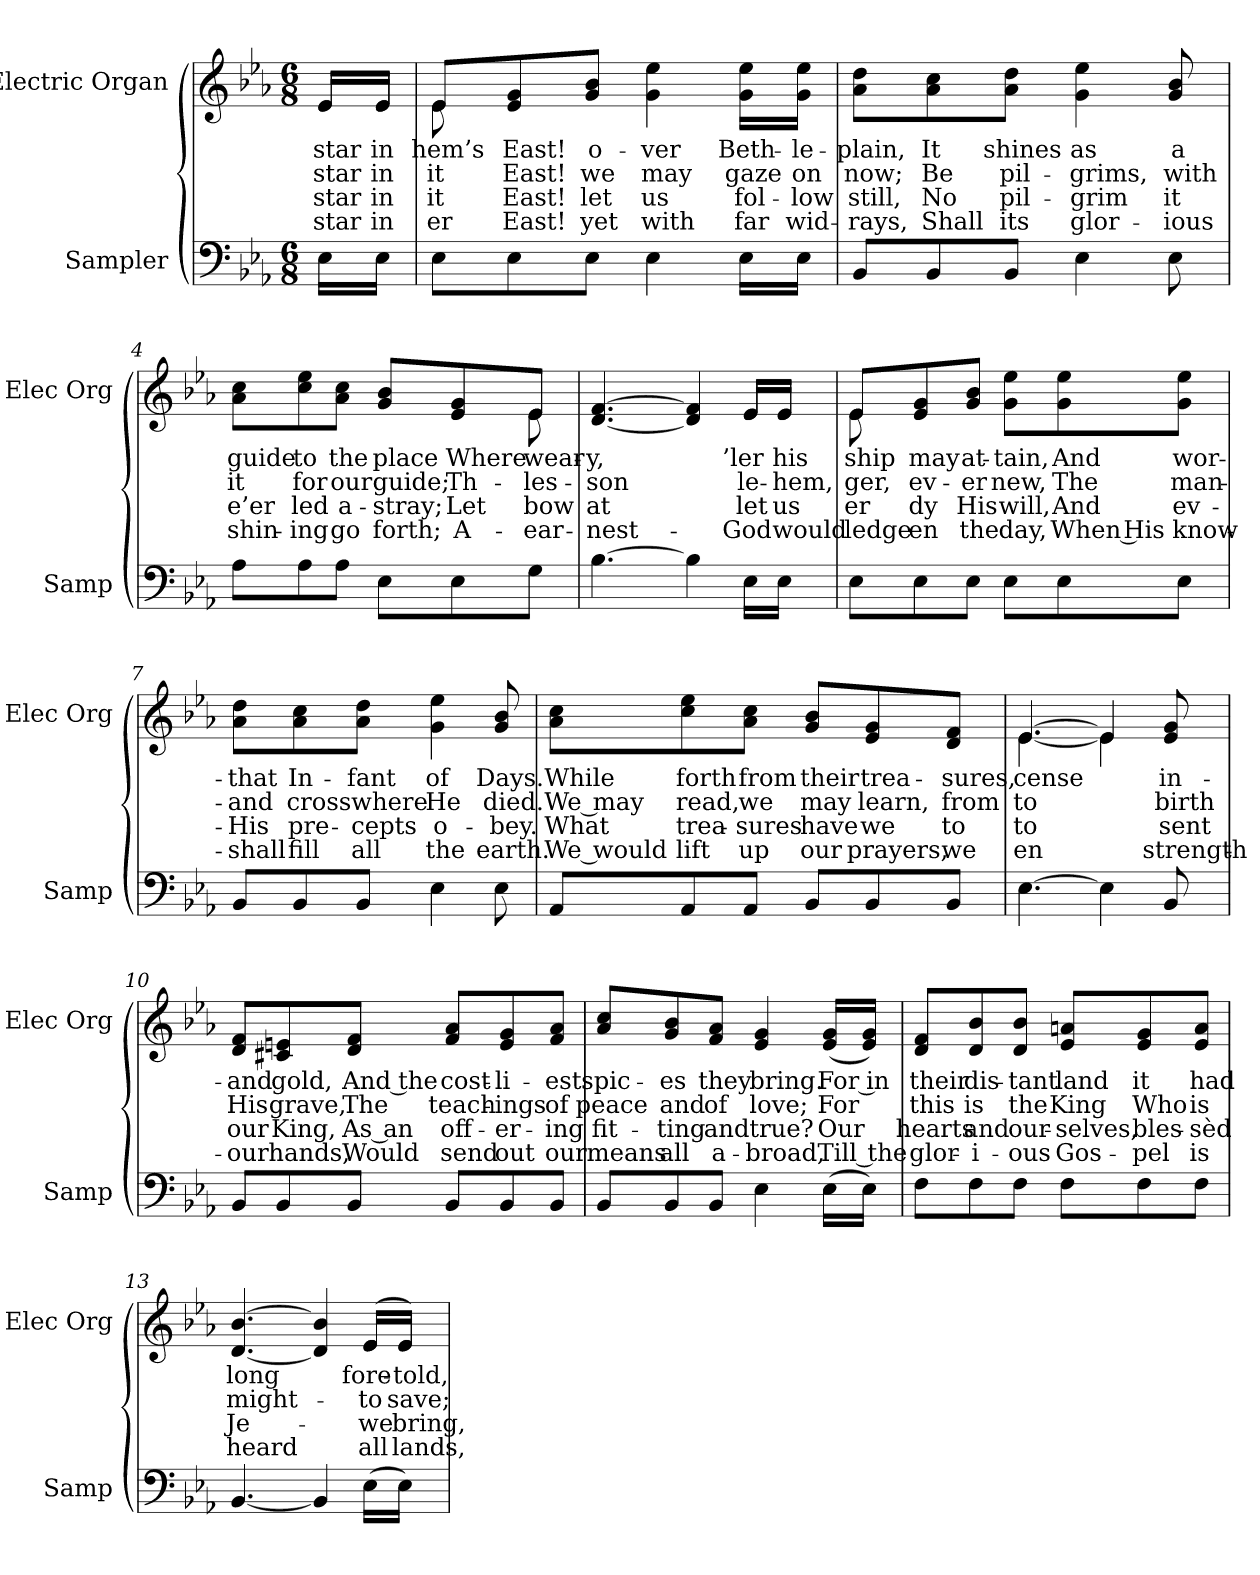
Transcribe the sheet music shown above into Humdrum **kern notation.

**kern	**kern	**text	**text	**text	**text
*part2	*part1	*part1	*part1	*part1	*part1
*staff2	*staff1	*staff1	*staff1	*staff1	*staff1
*I"Sampler	*I"Electric Organ	*	*	*	*
*I'Samp	*I'Elec Org	*	*	*	*
*clefF4	*clefG2	*	*	*	*
*k[b-e-a-]	*k[b-e-a-]	*	*	*	*
*E-:	*E-:	*	*	*	*
*M6/8	*M6/8	*	*	*	*
=1	=1	=1	=1	=1	=1
*	*^	*	*	*	*
16E-\LL	16e-/LL	16e-/LL	star	star	star	star
16E-\JJ	16e-/JJ	16e-/JJ	in	in	in	in
=2	=2	=2	=2	=2	=2	=2
8E-\L	8e-/L	8e-	-hem’s	it	it	-er
8E-\	8e-/ 8g/	2ryy	East!	East!	East!	East!
8E-\J	8g/ 8b-/J	.	o-	we	let	yet
4E-	4g 4ee-	.	-ver	may	us	with
16E-\LL	16g\ 16ee-\LL	8ryy	Beth-	gaze	fol-	far
16E-\JJ	16g\ 16ee-\JJ	.	-le-	on	-low	wid-
*	*v	*v	*	*	*	*
=3	=3	=3	=3	=3	=3
8BB-/L	8a-\ 8dd\L	plain,	now;	still,	rays,
8BB-/	8a-\ 8cc\	It	Be	No	Shall
8BB-/J	8a-\ 8dd\J	shines	pil-	pil-	its
4E-	4g 4ee-	as	-grims,	-grim	glor-
8E-	8g 8b-	a	with	it	-ious
=4	=4	=4	=4	=4	=4
*	*^	*	*	*	*
8A-\L	8a-\ 8cc\L	8ryy	guide	it	e’er	shin-
*	*v	*v	*	*	*	*
8A-\	8cc\ 8ee-\	to	for	led	-ing
8A-\J	8a-\ 8cc\J	the	our	a-	go
8E-\L	8g/ 8b-/L	place	guide;	-stray;	forth;
8E-\	8e-/ 8g/	Where	Th-	Let	A-
*	*^	*	*	*	*
8G\J	8e-/J	8e-	wear-	les-	bow	ear-
=5	=5	=5	=5	=5	=5	=5
[4.B-	[4.d [4.f	8ryy	-y,	-son	at	-nest-
*	*v	*v	*	*	*	*
4B-]	4d] 4f]	.	.	.	.
*	*^	*	*	*	*
16E-\LL	16e-/LL	16e-/LL	-’ler	-le-	let	God
16E-\JJ	16e-/JJ	16e-/JJ	his	-hem,	us	would
=6	=6	=6	=6	=6	=6	=6
8E-\L	8e-/L	8e-	-ship	-ger,	-er	-ledge
8E-\	8e-/ 8g/	2ryy	may	ev-	-dy	-en
8E-\J	8g/ 8b-/J	.	at-	-er	His	the
8E-\L	8g\ 8ee-\L	.	-tain,	new,	will,	day,
8E-\	8g\ 8ee-\	.	And	The	And	When His
8E-\J	8g\ 8ee-\J	8ryy	wor-	man-	ev-	know-
*	*v	*v	*	*	*	*
=7	=7	=7	=7	=7	=7
8BB-/L	8a-\ 8dd\L	that	and	His	shall
8BB-/	8a-\ 8cc\	In-	cross	pre-	fill
8BB-/J	8a-\ 8dd\J	-fant	where	-cepts	all
4E-	4g 4ee-	of	He	o-	the
8E-	8g 8b-	Days.	died.	-bey.	earth.
=8	=8	=8	=8	=8	=8
8AA-/L	8a-\ 8cc\L	While	We may	What	We would
8AA-/	8cc\ 8ee-\	forth	read,	trea-	lift
8AA-/J	8a-\ 8cc\J	from	we	-sures	up
8BB-/L	8g/ 8b-/L	their	may	have	our
8BB-/	8e-/ 8g/	trea-	learn,	we	prayers,
8BB-/J	8d/ 8f/J	-sures,	from	to	we
=9	=9	=9	=9	=9	=9
*	*^	*	*	*	*
[4.E-	[4.e-/	[4.e-	-cense	to	to	-en
4E-]	4e-/]	4e-]	.	.	.	.
8BB-	8e- 8g	8ryy	-in-	birth	-sent	strength-
*	*v	*v	*	*	*	*
=10	=10	=10	=10	=10	=10
8BB-/L	8d/ 8f/L	and	His	our	our
8BB-/	8c#X/ 8en/	gold,	grave,	King,	hands,
8BB-/J	8d/ 8f/J	And the	The	As an	Would
8BB-/L	8f/ 8a-/L	cost-	teach-	off-	send
8BB-/	8e/ 8g/	-li-	-ings	-er-	out
8BB-/J	8f/ 8a-/J	-est	of	-ing	our
=11	=11	=11	=11	=11	=11
8BB-/L	8a-/ 8cc/L	spic-	peace	fit-	means
8BB-/	8g/ 8b-/	-es	and	-ting	all
8BB-/J	8f/ 8a-/J	they	of	and	a-
4E-	4e- 4g	bring.	love;	true?	-broad,
(16E-\LL	(16e-/ 16g/LL	For in	For	Our	Till the
16E-\JJ)	16e-/ 16g/JJ)	.	.	.	.
=12	=12	=12	=12	=12	=12
8F\L	8d/ 8f/L	their	this	hearts	glor-
8F\	8d/ 8b-/	dis-	is	and	-i-
8F\J	8d/ 8b-/J	-tant	the	our-	-ous
8F\L	8e-/ 8an/L	land	King	-selves,	Gos-
8F\	8e-/ 8g/	it	Who	bles-	-pel
8F\J	8e-/ 8a/J	had	is	-sèd	is
=13	=13	=13	=13	=13	=13
*	*^	*	*	*	*
[4.BB-	[4.d [4.b-	8ryy	long	might-	Je-	heard
*	*v	*v	*	*	*	*
4BB-]	4d] 4b-]	.	.	.	.
*	*^	*	*	*	*
(16E-\LL	(16e-/LL	16e-/LL	fore-	to	we	all
16E-\JJ)	16e-/JJ)	16e-/JJ	-told,	save;	bring,	lands,
*	*v	*v	*	*	*	*
=	=	=	=	=	=
*-	*-	*-	*-	*-	*-
